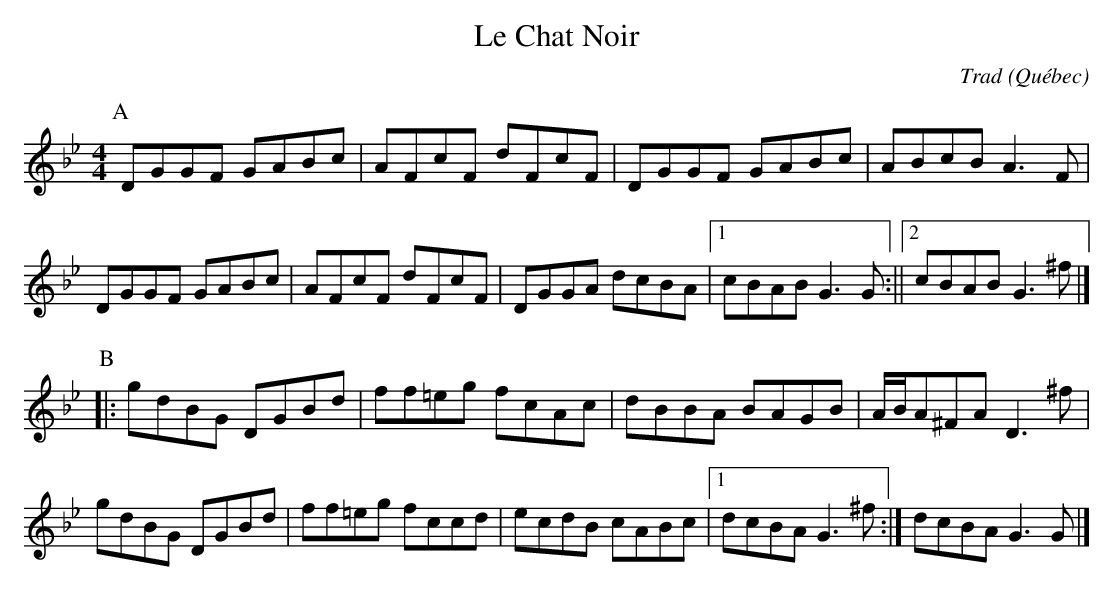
X:1
T:Le Chat Noir
C:Trad
O:Québec
M:4/4
L:1/8
K:Gmin
P:A
DGGF GABc | AFcF dFcF | DGGF GABc | ABcB A3F |
DGGF GABc | AFcF dFcF | DGGA  dcBA |1 cBAB G3G :||2 cBAB G3^f |]
P:B
|:gdBG DGBd | ff=eg fcAc | dBBA BAGB | A/B/A^FA D3^f |
gdBG DGBd | ff=eg fccd | ecdB cABc |1 dcBA G3^f :| dcBA G3G |]
